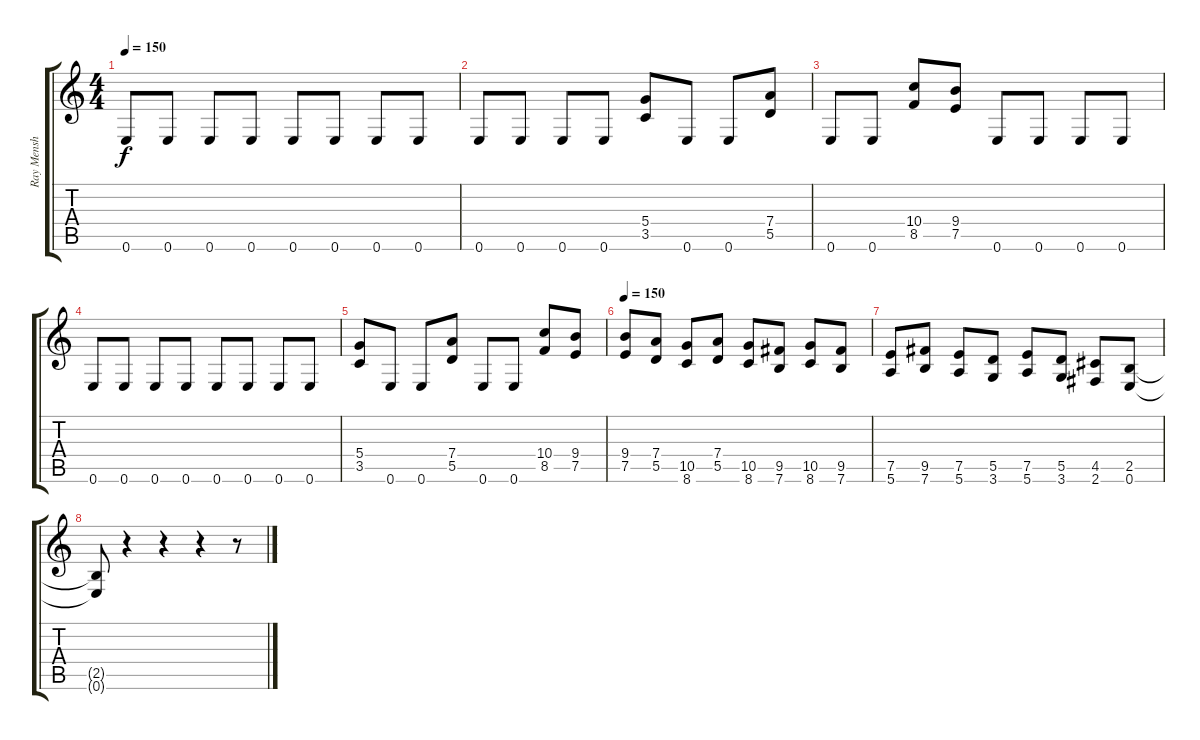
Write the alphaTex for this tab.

\track ("Ray Mensh (Guitar)" "Ray Mensh ") {instrument distortionguitar}
\staff {score tabs}
\tuning (E4 B3 G3 D3 A2 E2) {hide}
\ts (4 4)
\tempo 150
\clef g2
\ks c
0.6.8{dy f} 0.6.8 0.6.8 0.6.8 0.6.8 0.6.8 0.6.8 0.6.8 |
0.6.8 0.6.8 0.6.8 0.6.8 (5.4 3.5).8 0.6.8 0.6.8 (7.4 5.5).8 |
0.6.8 0.6.8 (10.4 8.5).8 (9.4 7.5).8 0.6.8 0.6.8 0.6.8 0.6.8 |
0.6.8 0.6.8 0.6.8 0.6.8 0.6.8 0.6.8 0.6.8 0.6.8 |
(5.4 3.5).8 0.6.8 0.6.8 (7.4 5.5).8 0.6.8 0.6.8 (10.4 8.5).8 (9.4 7.5).8 |
\tempo 150
(9.4 7.5).8 (7.4 5.5).8 (10.5 8.6).8 (7.4 5.5).8 (10.5 8.6).8 (9.5 7.6).8 (10.5 8.6).8 (9.5 7.6).8 |
(7.5 5.6).8 (9.5 7.6).8 (7.5 5.6).8 (5.5 3.6).8 (7.5 5.6).8 (5.5 3.6).8 (4.5 2.6).8 (2.5 0.6).8 |
(2.5{t} 0.6{t}).8 r.4 r.4 r.4 r.8
